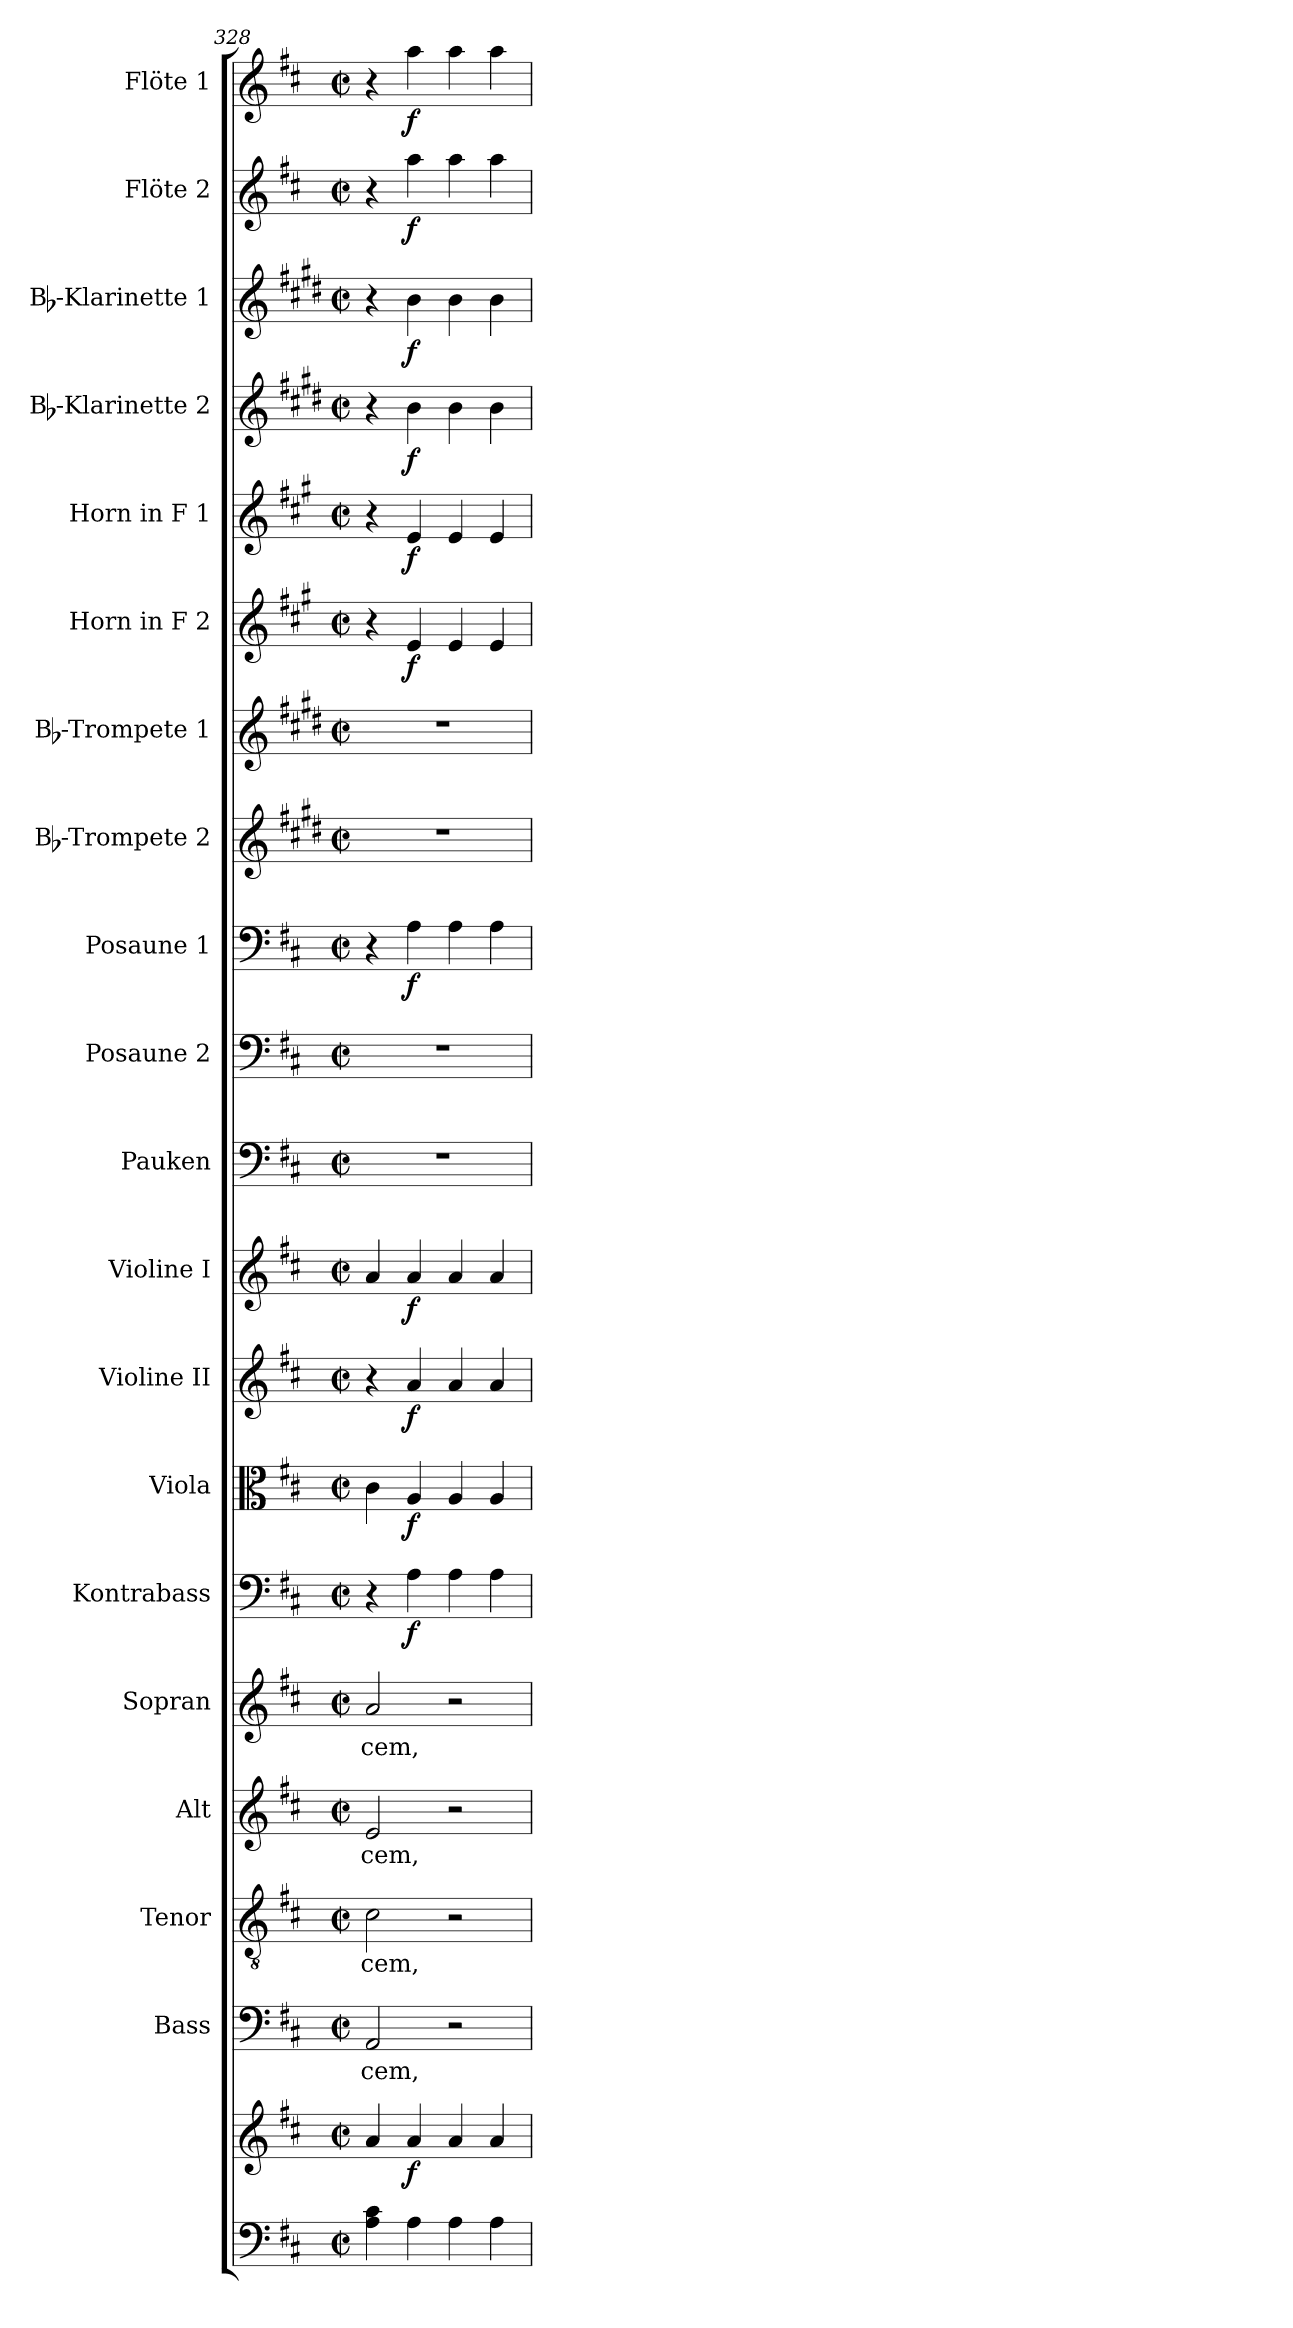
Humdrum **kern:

**kern	**kern	**dynam	**kern	**text	**kern	**text	**kern	**text	**kern	**text	**kern	**dynam	**kern	**dynam	**kern	**dynam	**kern	**dynam	**kern	**kern	**kern	**dynam	**kern	**kern	**kern	**dynam	**kern	**dynam	**kern	**dynam	**kern	**dynam	**kern	**dynam	**kern	**dynam
*part20	*part20	*part20	*part19	*part19	*part18	*part18	*part17	*part17	*part16	*part16	*part15	*part15	*part14	*part14	*part13	*part13	*part12	*part12	*part11	*part10	*part9	*part9	*part8	*part7	*part6	*part6	*part5	*part5	*part4	*part4	*part3	*part3	*part2	*part2	*part1	*part1
*staff21	*staff20	*staff20/21	*staff19	*staff19	*staff18	*staff18	*staff17	*staff17	*staff16	*staff16	*staff15	*staff15	*staff14	*staff14	*staff13	*staff13	*staff12	*staff12	*staff11	*staff10	*staff9	*staff9	*staff8	*staff7	*staff6	*staff6	*staff5	*staff5	*staff4	*staff4	*staff3	*staff3	*staff2	*staff2	*staff1	*staff1
*	*	*	*I"Bass	*	*I"Tenor	*	*I"Alt	*	*I"Sopran	*	*I"Kontrabass	*	*I"Viola	*	*I"Violine II	*	*I"Violine I	*	*I"Pauken	*I"Posaune 2	*I"Posaune 1	*	*I"Bb-Trompete 2	*I"Bb-Trompete 1	*I"Horn in F 2	*	*I"Horn in F 1	*	*I"Bb-Klarinette 2	*	*I"Bb-Klarinette 1	*	*I"Flöte 2	*	*I"Flöte 1	*
*	*	*	*I'B.	*	*I'T.	*	*I'A.	*	*I'S.	*	*I'Kb.	*	*I'Vla.	*	*I'Vl. II	*	*I'Vl. I	*	*I'Pk.	*I'Pos. 2	*I'Pos. 1	*	*I'Bb Trp. 2	*I'Bb Trp. 1	*	*	*	*	*I'Bb Kl. 2	*	*I'Bb Kl. 1	*	*I'Fl. 2	*	*I'Fl. 1	*
*clefF4	*clefG2	*	*clefF4	*	*clefGv2	*	*clefG2	*	*clefG2	*	*clefF4	*	*clefC3	*	*clefG2	*	*clefG2	*	*clefF4	*clefF4	*clefF4	*	*clefG2	*clefG2	*clefG2	*	*clefG2	*	*clefG2	*	*clefG2	*	*clefG2	*	*clefG2	*
*	*	*	*	*	*	*	*	*	*	*	*ITrd7c12	*	*	*	*	*	*	*	*	*	*	*	*ITrd1c2	*ITrd1c2	*ITrd4c7	*	*ITrd4c7	*	*ITrd1c2	*	*ITrd1c2	*	*	*	*	*
*k[f#c#]	*k[f#c#]	*	*k[f#c#]	*	*k[f#c#]	*	*k[f#c#]	*	*k[f#c#]	*	*k[f#c#]	*	*k[f#c#]	*	*k[f#c#]	*	*k[f#c#]	*	*k[f#c#]	*k[f#c#]	*k[f#c#]	*	*k[f#c#]	*k[f#c#]	*k[f#c#]	*	*k[f#c#]	*	*k[f#c#]	*	*k[f#c#]	*	*k[f#c#]	*	*k[f#c#]	*
*D:	*D:	*	*D:	*	*D:	*	*D:	*	*D:	*	*D:	*	*D:	*	*D:	*	*D:	*	*D:	*D:	*D:	*	*D:	*D:	*D:	*	*D:	*	*D:	*	*D:	*	*D:	*	*D:	*
*M2/2	*M2/2	*	*M2/2	*	*M2/2	*	*M2/2	*	*M2/2	*	*M2/2	*	*M2/2	*	*M2/2	*	*M2/2	*	*M2/2	*M2/2	*M2/2	*	*M2/2	*M2/2	*M2/2	*	*M2/2	*	*M2/2	*	*M2/2	*	*M2/2	*	*M2/2	*
*met(c|)	*met(c|)	*	*met(c|)	*	*met(c|)	*	*met(c|)	*	*met(c|)	*	*met(c|)	*	*met(c|)	*	*met(c|)	*	*met(c|)	*	*met(c|)	*met(c|)	*met(c|)	*	*met(c|)	*met(c|)	*met(c|)	*	*met(c|)	*	*met(c|)	*	*met(c|)	*	*met(c|)	*	*met(c|)	*
=328	=328	=328	=328	=328	=328	=328	=328	=328	=328	=328	=328	=328	=328	=328	=328	=328	=328	=328	=328	=328	=328	=328	=328	=328	=328	=328	=328	=328	=328	=328	=328	=328	=328	=328	=328	=328
!	!	!	!	!LO:LY:b	!	!LO:LY:b	!	!LO:LY:b	!	!LO:LY:b	!	!	!	!	!	!	!	!	!	!	!	!	!	!	!	!	!	!	!	!	!	!	!	!	!	!
4A\ 4c#\	4a/	.	2AA/	-cem,	2c#\	-cem,	2e/	-cem,	2a/	-cem,	4r	.	4c#\	.	4r	.	4a/	.	1r	1r	4r	.	1r	1r	4r	.	4r	.	4r	.	4r	.	4r	.	4r	.
!	!	!LO:DY:b	!	!	!	!	!	!	!	!	!	!LO:DY:b	!	!LO:DY:b	!	!LO:DY:b	!	!LO:DY:b	!	!	!	!LO:DY:b	!	!	!	!LO:DY:b	!	!LO:DY:b	!	!LO:DY:b	!	!LO:DY:b	!	!LO:DY:b	!	!LO:DY:b
4A\	4a/	f	.	.	.	.	.	.	.	.	4AA\	f	4A/	f	4a/	f	4a/	f	.	.	4A\	f	.	.	4A/	f	4A/	f	4a\	f	4a\	f	4aa\	f	4aa\	f
4A\	4a/	.	2r	.	2r	.	2r	.	2r	.	4AA\	.	4A/	.	4a/	.	4a/	.	.	.	4A\	.	.	.	4A/	.	4A/	.	4a\	.	4a\	.	4aa\	.	4aa\	.
4A\	4a/	.	.	.	.	.	.	.	.	.	4AA\	.	4A/	.	4a/	.	4a/	.	.	.	4A\	.	.	.	4A/	.	4A/	.	4a\	.	4a\	.	4aa\	.	4aa\	.
=	=	=	=	=	=	=	=	=	=	=	=	=	=	=	=	=	=	=	=	=	=	=	=	=	=	=	=	=	=	=	=	=	=	=	=	=
*-	*-	*-	*-	*-	*-	*-	*-	*-	*-	*-	*-	*-	*-	*-	*-	*-	*-	*-	*-	*-	*-	*-	*-	*-	*-	*-	*-	*-	*-	*-	*-	*-	*-	*-	*-	*-
